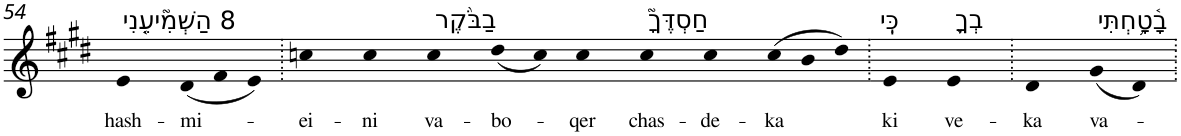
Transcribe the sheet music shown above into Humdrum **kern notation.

**kern	**text
*part1	*part1
*staff1	*staff1
*I"Piano	*
*I'Pno	*
!!LO:PB:g=z
*clefG2	*
*k[f#c#g#d#]	*
*E:	*
=54	=54
!LO:TX:a:t=8 הַשְׁמִ֘יעֵ֤נִי	!
!	!LO:LY:b
4e	hash-
*Xtuplet	*
!	!LO:LY:b
(12d#	-mi-
12f#	.
12e)	.
=55.	=55.
!	!LO:LY:b
4ccn	-ei-
!	!LO:LY:b
4cc	-ni
!LO:TX:a:t=בַבֹּ֨קֶר	!
!	!LO:LY:b
4cc	va-
!	!LO:LY:b
(<8dd#	-bo-
8cc)	.
!	!LO:LY:b
4cc	-qer
!LO:TX:a:t=חַסְדֶּךָ֮	!
!	!LO:LY:b
4cc	chas-
!	!LO:LY:b
4cc	-de-
!	!LO:LY:b
(12cc	-ka
12b	.
12dd#)	.
=56.	=56.
!LO:TX:a:t=כִּֽי	!
!	!LO:LY:b
4e	ki
!LO:TX:a:t=בְךָ֪	!
!	!LO:LY:b
4e	ve-
=57.	=57.
!	!LO:LY:b
4d#	-ka
!LO:TX:a:t=בָ֫טָ֥חְתִּי	!
!	!LO:LY:b
(8g#	va-
8d#)	.
=.	=.
*-	*-
